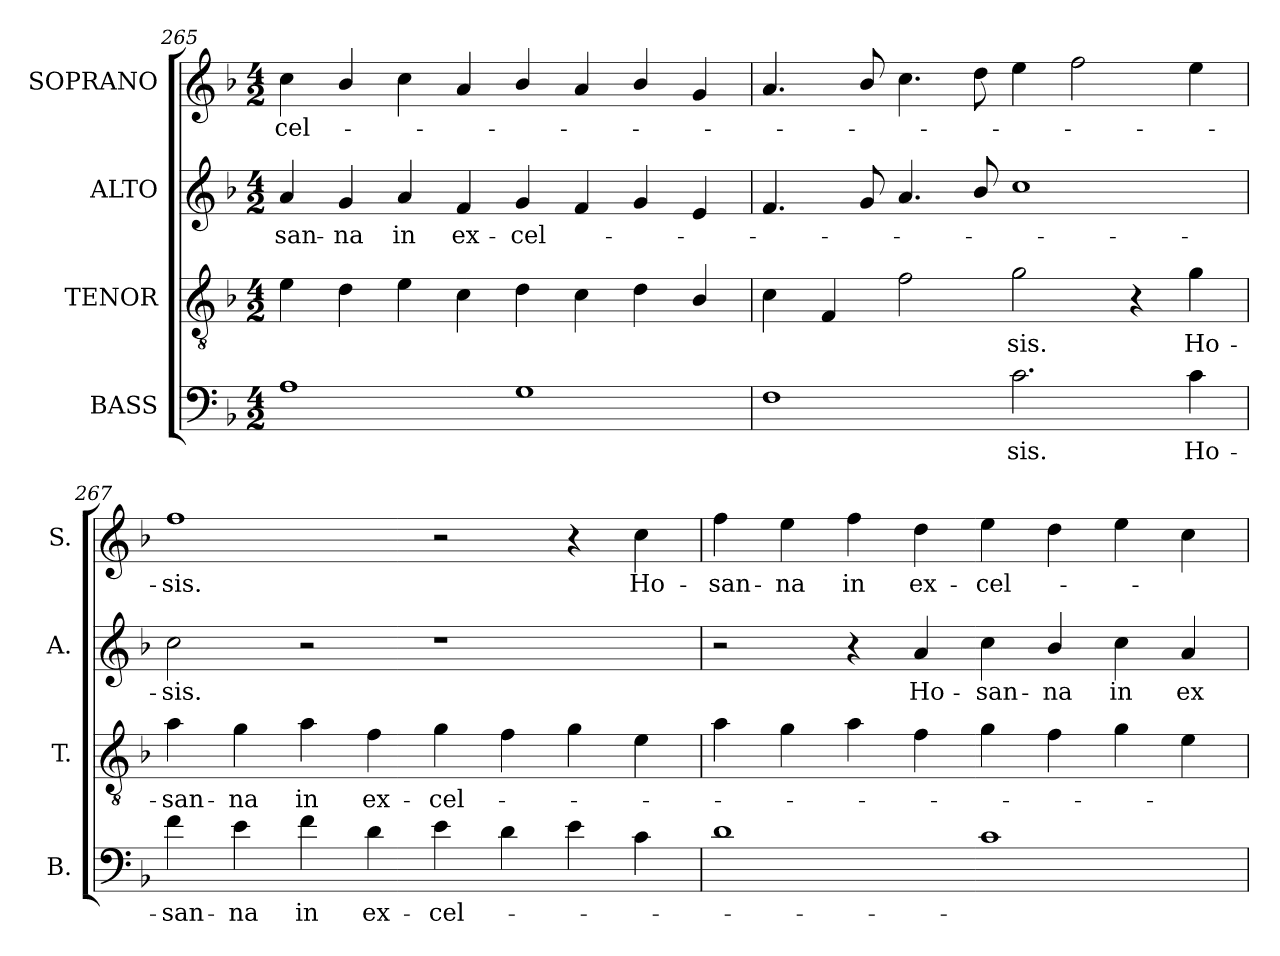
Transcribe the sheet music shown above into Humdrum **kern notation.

**kern	**text	**kern	**text	**kern	**text	**kern	**text
*part4	*part4	*part3	*part3	*part2	*part2	*part1	*part1
*staff4	*staff4	*staff3	*staff3	*staff2	*staff2	*staff1	*staff1
*I"BASS	*	*I"TENOR	*	*I"ALTO	*	*I"SOPRANO	*
*I'B.	*	*I'T.	*	*I'A.	*	*I'S.	*
*clefF4	*	*clefGv2	*	*clefG2	*	*clefG2	*
*	*	*ITrd7c12	*	*	*	*	*
*k[b-]	*	*k[b-]	*	*k[b-]	*	*k[b-]	*
*F:	*	*F:	*	*F:	*	*F:	*
*M4/2	*	*M4/2	*	*M4/2	*	*M4/2	*
=265	=265	=265	=265	=265	=265	=265	=265
!	!	!	!	!	!LO:LY:b:color=#000000	!	!
!	!	!	!	!	!	!	!LO:LY:b:color=#000000
1Ai	.	4Ei\	.	4ai/	-san-	4cci\	-cel-
!	!	!	!	!	!LO:LY:b:color=#000000	!	!
.	.	4Di\	.	4gi/	-na	4b-i/	.
!	!	!	!	!	!LO:LY:b:color=#000000	!	!
.	.	4Ei\	.	4ai/	in	4cci\	.
!	!	!	!	!	!LO:LY:b:color=#000000	!	!
.	.	4Ci\	.	4fi/	ex-	4ai/	.
!	!	!	!	!	!LO:LY:b:color=#000000	!	!
1Gi	.	4Di\	.	4gi/	-cel-	4b-i/	.
.	.	4Ci\	.	4fi/	.	4ai/	.
.	.	4Di\	.	4gi/	.	4b-i/	.
.	.	4BB-i/	.	4ei/	.	4gi/	.
=266	=266	=266	=266	=266	=266	=266	=266
1Fi	.	4Ci\	.	4.fi/	.	4.ai/	.
.	.	4FFi/	.	.	.	.	.
.	.	.	.	8gi/	.	8b-i/	.
.	.	2Fi\	.	4.ai/	.	4.cci\	.
.	.	.	.	8b-i/	.	8ddi\	.
!	!LO:LY:b:color=#000000	!	!	!	!	!	!
!	!	!	!LO:LY:b:color=#000000	!	!	!	!
2.ci\	-sis.	2Gi\	-sis.	1cci	.	4eei\	.
.	.	.	.	.	.	2ffi\	.
.	.	4r	.	.	.	.	.
!	!LO:LY:b:color=#000000	!	!	!	!	!	!
!	!	!	!LO:LY:b:color=#000000	!	!	!	!
4ci\	Ho-	4Gi\	Ho-	.	.	4eei\	.
!!LO:LB:g=z
=267	=267	=267	=267	=267	=267	=267	=267
!	!LO:LY:b:color=#000000	!	!	!	!	!	!
!	!	!	!LO:LY:b:color=#000000	!	!	!	!
!	!	!	!	!	!LO:LY:b:color=#000000	!	!
!	!	!	!	!	!	!	!LO:LY:b:color=#000000
4fi\	-san-	4Ai\	-san-	2cci\	-sis.	1ffi	-sis.
!	!LO:LY:b:color=#000000	!	!	!	!	!	!
!	!	!	!LO:LY:b:color=#000000	!	!	!	!
4ei\	-na	4Gi\	-na	.	.	.	.
!	!LO:LY:b:color=#000000	!	!	!	!	!	!
!	!	!	!LO:LY:b:color=#000000	!	!	!	!
4fi\	in	4Ai\	in	2r	.	.	.
!	!LO:LY:b:color=#000000	!	!	!	!	!	!
!	!	!	!LO:LY:b:color=#000000	!	!	!	!
4di\	ex-	4Fi\	ex-	.	.	.	.
!	!LO:LY:b:color=#000000	!	!	!	!	!	!
!	!	!	!LO:LY:b:color=#000000	!	!	!	!
4ei\	-cel-	4Gi\	-cel-	1r	.	2r	.
4di\	.	4Fi\	.	.	.	.	.
4ei\	.	4Gi\	.	.	.	4r	.
!	!	!	!	!	!	!	!LO:LY:b:color=#000000
4ci\	.	4Ei\	.	.	.	4cci\	Ho-
=268	=268	=268	=268	=268	=268	=268	=268
!	!	!	!	!	!	!	!LO:LY:b:color=#000000
1di	.	4Ai\	.	2r	.	4ffi\	-san-
!	!	!	!	!	!	!	!LO:LY:b:color=#000000
.	.	4Gi\	.	.	.	4eei\	-na
!	!	!	!	!	!	!	!LO:LY:b:color=#000000
.	.	4Ai\	.	4r	.	4ffi\	in
!	!	!	!	!	!LO:LY:b:color=#000000	!	!
!	!	!	!	!	!	!	!LO:LY:b:color=#000000
.	.	4Fi\	.	4ai/	Ho-	4ddi\	ex-
!	!	!	!	!	!LO:LY:b:color=#000000	!	!
!	!	!	!	!	!	!	!LO:LY:b:color=#000000
1ci	.	4Gi\	.	4cci\	-san-	4eei\	-cel-
!	!	!	!	!	!LO:LY:b:color=#000000	!	!
.	.	4Fi\	.	4b-i/	-na	4ddi\	.
!	!	!	!	!	!LO:LY:b:color=#000000	!	!
.	.	4Gi\	.	4cci\	in	4eei\	.
!	!	!	!	!	!LO:LY:b:color=#000000	!	!
.	.	4Ei\	.	4ai/	ex-	4cci\	.
=	=	=	=	=	=	=	=
*-	*-	*-	*-	*-	*-	*-	*-
